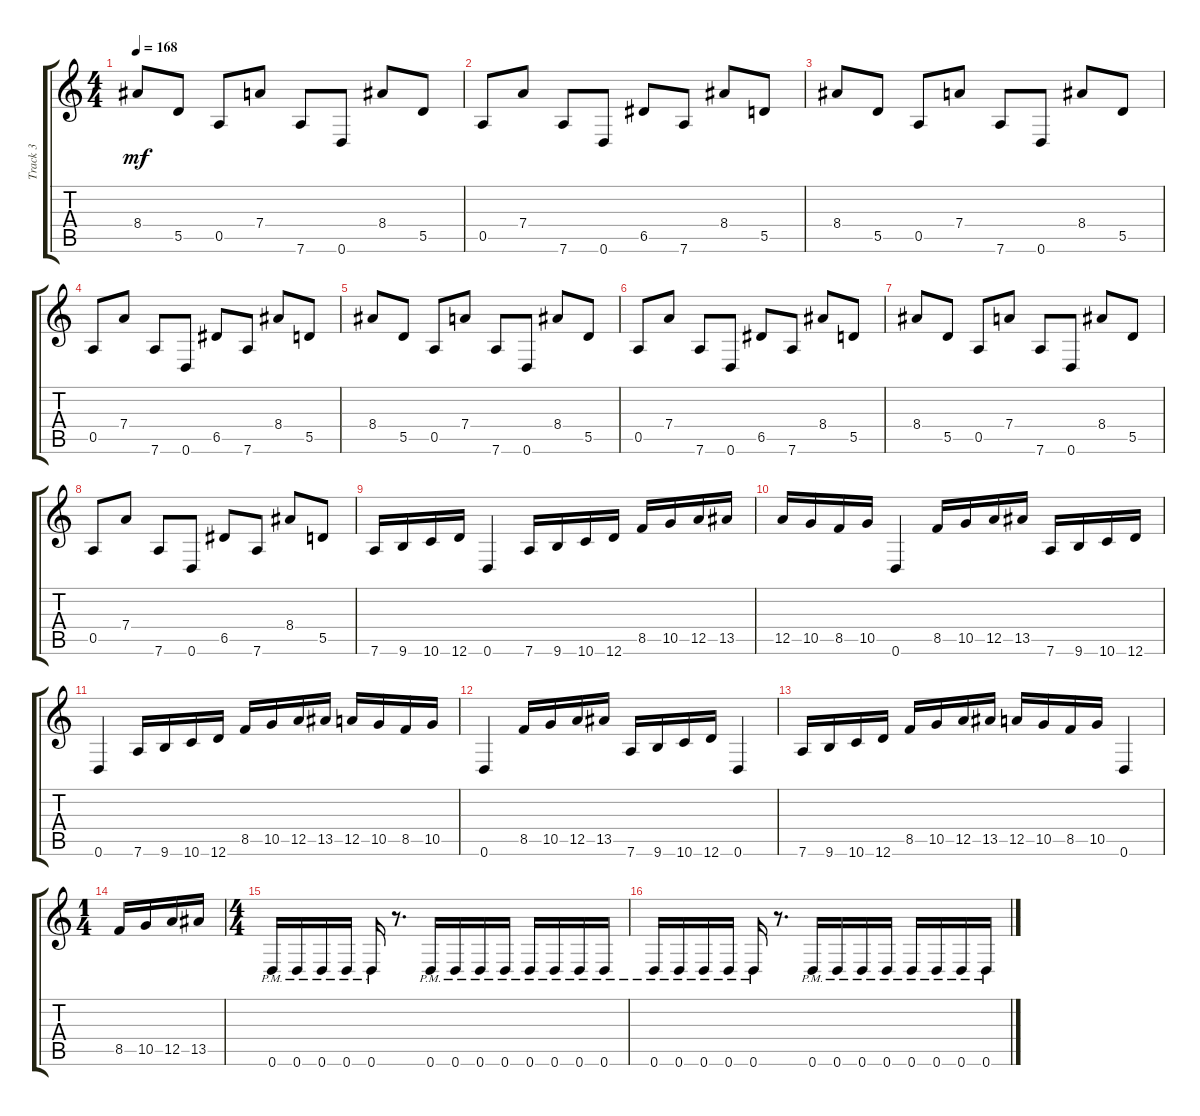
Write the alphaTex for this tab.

\track ("Track 3" "Track 3") {instrument overdrivenguitar}
\staff {score tabs}
\tuning (E4 B3 G3 D3 A2 D2) {hide}
\ts (4 4)
\tempo 168
\clef g2
\ks c
8.4.8{dy mf} 5.5.8 0.5.8 7.4.8 7.6.8 0.6.8 8.4.8 5.5.8 |
0.5.8 7.4.8 7.6.8 0.6.8 6.5.8 7.6.8 8.4.8 5.5.8 |
8.4.8 5.5.8 0.5.8 7.4.8 7.6.8 0.6.8 8.4.8 5.5.8 |
0.5.8 7.4.8 7.6.8 0.6.8 6.5.8 7.6.8 8.4.8 5.5.8 |
8.4.8 5.5.8 0.5.8 7.4.8 7.6.8 0.6.8 8.4.8 5.5.8 |
0.5.8 7.4.8 7.6.8 0.6.8 6.5.8 7.6.8 8.4.8 5.5.8 |
8.4.8 5.5.8 0.5.8 7.4.8 7.6.8 0.6.8 8.4.8 5.5.8 |
0.5.8 7.4.8 7.6.8 0.6.8 6.5.8 7.6.8 8.4.8 5.5.8 |
7.6.16 9.6.16 10.6.16 12.6.16 0.6.4 7.6.16 9.6.16 10.6.16 12.6.16 8.5.16 10.5.16 12.5.16 13.5.16 |
12.5.16 10.5.16 8.5.16 10.5.16 0.6.4 8.5.16 10.5.16 12.5.16 13.5.16 7.6.16 9.6.16 10.6.16 12.6.16 |
0.6.4 7.6.16 9.6.16 10.6.16 12.6.16 8.5.16 10.5.16 12.5.16 13.5.16 12.5.16 10.5.16 8.5.16 10.5.16 |
0.6.4 8.5.16 10.5.16 12.5.16 13.5.16 7.6.16 9.6.16 10.6.16 12.6.16 0.6.4 |
7.6.16 9.6.16 10.6.16 12.6.16 8.5.16 10.5.16 12.5.16 13.5.16 12.5.16 10.5.16 8.5.16 10.5.16 0.6.4 |
\ts (1 4)
8.5.16 10.5.16 12.5.16 13.5.16 |
\ts (4 4)
0.6{pm}.16 0.6{pm}.16 0.6{pm}.16 0.6{pm}.16 0.6{pm}.16 r.8{d} 0.6{pm}.16 0.6{pm}.16 0.6{pm}.16 0.6{pm}.16 0.6{pm}.16 0.6{pm}.16 0.6{pm}.16 0.6{pm}.16 |
0.6{pm}.16 0.6{pm}.16 0.6{pm}.16 0.6{pm}.16 0.6{pm}.16 r.8{d} 0.6{pm}.16 0.6{pm}.16 0.6{pm}.16 0.6{pm}.16 0.6{pm}.16 0.6{pm}.16 0.6{pm}.16 0.6{pm}.16
